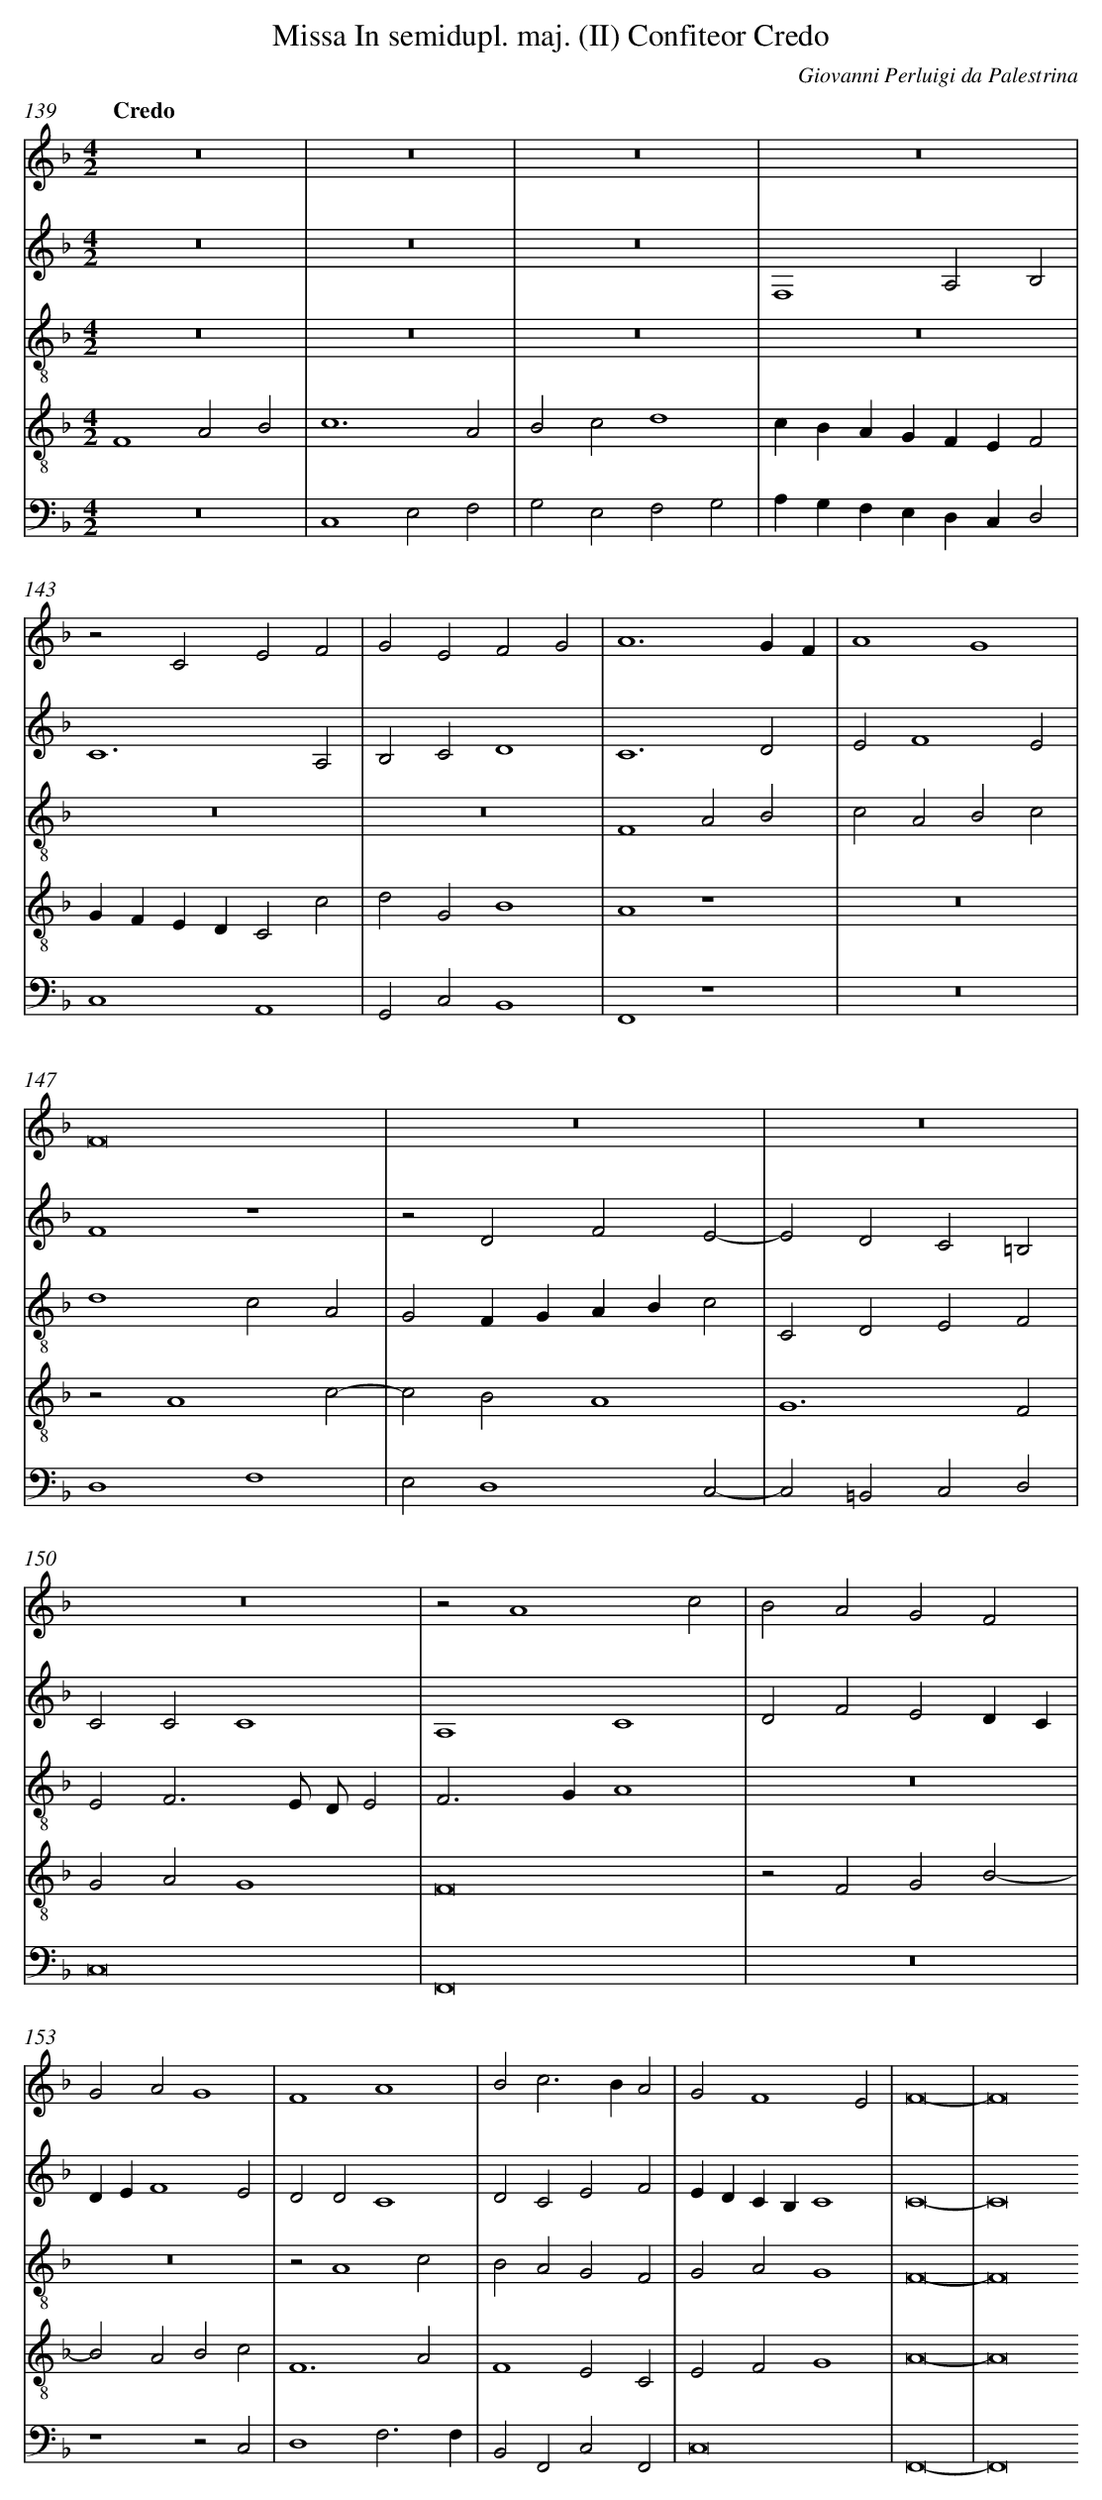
X:1
T: Missa In semidupl. maj. (II) Confiteor Credo
C: Giovanni Perluigi da Palestrina
L: 1/4
M: 4/2
Q: "Credo"
V: 1 clef=treble
V: 2 clef=treble
V: 3 clef=treble-8
V: 4 clef=treble-8
V: 5 clef=bass
K: F
[V:1] z8 |
[V:2] z8 |
[V:3] z8 |
[V:4] F4A2B2 |
[V:5] z8 |
[V:1] z8 |
[V:2] z8 |
[V:3] z8 |
[V:4] c6A2 |
[V:5] C,4E,2F,2 |
[V:1] z8 |
[V:2] z8 |
[V:3] z8 |
[V:4] B2c2d4 |
[V:5] G,2E,2F,2G,2 |
[V:1] z8 |
[V:2] F,4A,2B,2 |
[V:3] z8 |
[V:4] cBAGFEF2 |
[V:5] A,G,F,E,D,C,D,2 |
[V:1] z2C2E2F2 |
[V:2] C6A,2 |
[V:3] z8 |
[V:4] GFEDC2c2 |
[V:5] C,4A,,4 |
[V:1] G2E2F2G2 |
[V:2] B,2C2D4 |
[V:3] z8 |
[V:4] d2G2B4 |
[V:5] G,,2C,2B,,4 |
[V:1] A6GF |
[V:2] C6D2 |
[V:3] F4A2B2 |
[V:4] A4z4 |
[V:5] F,,4z4 |
[V:1] A4G4 |
[V:2] E2F4E2 |
[V:3] c2A2B2c2 |
[V:4] z8 |
[V:5] z8 |
[V:1] F8 |
[V:2] F4z4 |
[V:3] d4c2A2 |
[V:4] z2A4c2- |
[V:5] D,4F,4 |
[V:1] z8 |
[V:2] z2D2F2E2- |
[V:3] G2FGABc2 |
[V:4] c2B2A4 |
[V:5] E,2D,4C,2- |
[V:1] z8 |
[V:2] E2D2C2=B,2 |
[V:3] C2D2E2F2 |
[V:4] G6F2 |
[V:5] C,2=B,,2C,2D,2 |
[V:1] z8 |
[V:2] C2C2C4 |
[V:3] E2F3E/ D/E2 |
[V:4] G2A2G4 |
[V:5] C,8 |
[V:1] z2A4c2 |
[V:2] A,4C4 |
[V:3] F2>G2A4 |
[V:4] F8 |
[V:5] F,,8 |
[V:1] B2A2G2F2 |
[V:2] D2F2E2DC |
[V:3] z8 |
[V:4] z2F2G2B2- |
[V:5] z8 |
[V:1] G2A2G4 |
[V:2] DEF4E2 |
[V:3] z8 |
[V:4] B2A2B2c2 |
[V:5] z4z2C,2 |
[V:1] F4A4 |
[V:2] D2D2C4 |
[V:3] z2A4c2 |
[V:4] F6A2 |
[V:5] D,4F,3F, |
[V:1] B2c2>B2A2 |
[V:2] D2C2E2F2 |
[V:3] B2A2G2F2 |
[V:4] F4E2C2 |
[V:5] B,,2F,,2C,2F,,2 |
[V:1] G2F4E2 |
[V:2] EDCB,C4 |
[V:3] G2A2G4 |
[V:4] E2F2G4 |
[V:5] C,8 |
[V:1] F8- |
[V:2] C8- |
[V:3] F8- |
[V:4] A8- |
[V:5] F,,8- |
[V:1] F8
[V:2] C8
[V:3] F8
[V:4] A8
[V:5] F,,8
